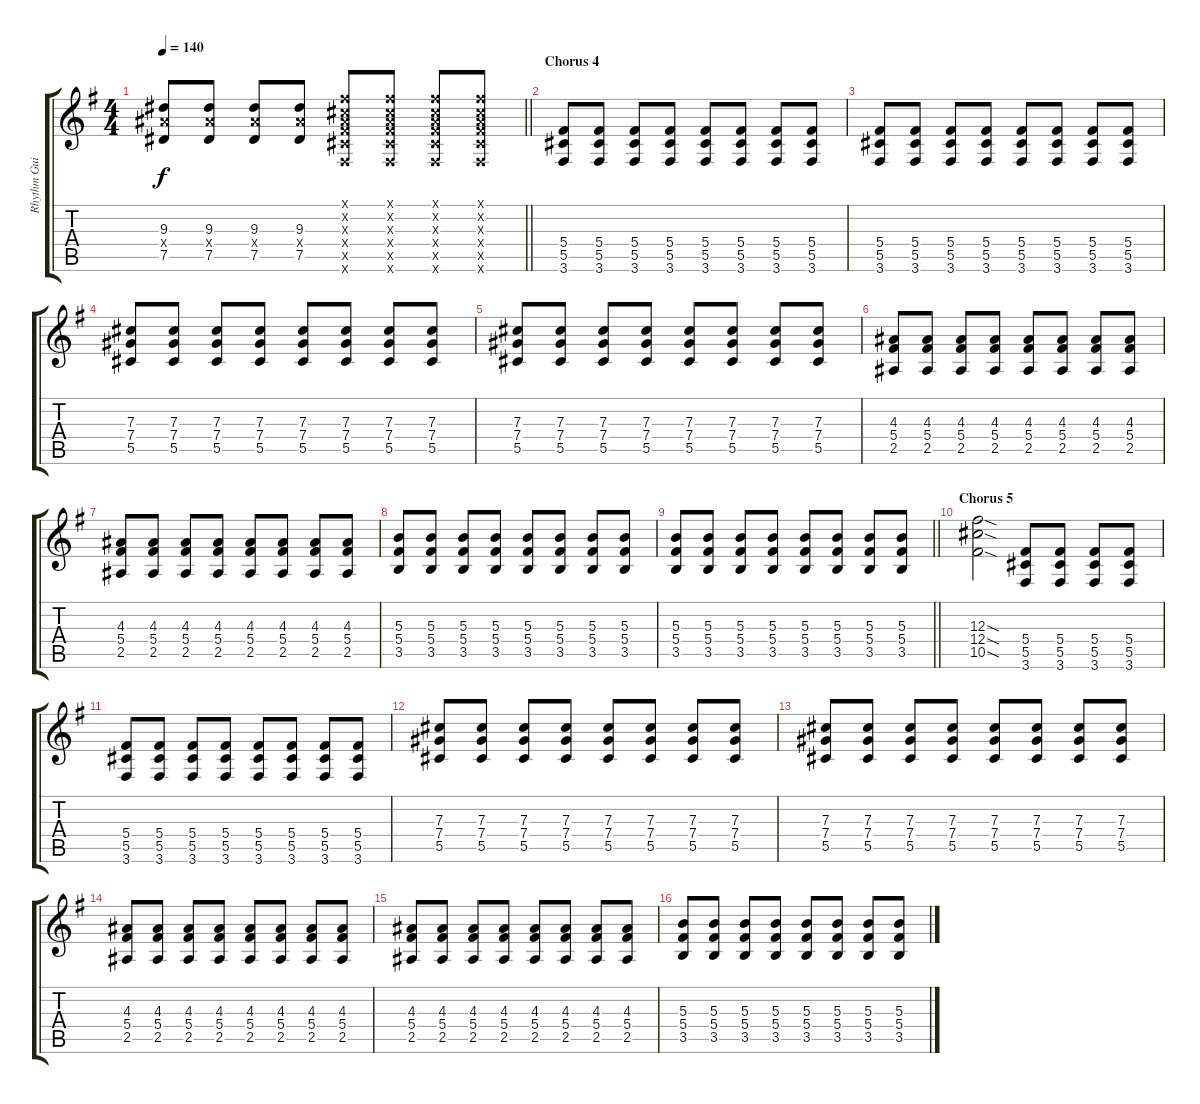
\track ("Rhythm Guitar - Eddie Reyes" "Rhythm Gui") {instrument overdrivenguitar}
\staff {score tabs}
\tuning (Eb4 Bb3 Gb3 Db3 Ab2 Eb2) {hide}
\ts (4 4)
\tempo 140
\clef g2
\barLineRight lightlight
\ks g
(9.3 9.4{x} 7.5).8{dy f} (9.3 9.4{x} 7.5).8 (9.3 9.4{x} 7.5).8 (9.3 9.4{x} 7.5).8 (3.1{x} 3.2{x} 4.3{x} 5.4{x} 5.5{x} 3.6{x}).8 (3.1{x} 3.2{x} 4.3{x} 5.4{x} 5.5{x} 3.6{x}).8 (3.1{x} 3.2{x} 4.3{x} 5.4{x} 5.5{x} 3.6{x}).8 (3.1{x} 3.2{x} 4.3{x} 5.4{x} 5.5{x} 3.6{x}).8 |
\section ("" "Chorus 4")
(5.4 5.5 3.6).8 (5.4 5.5 3.6).8 (5.4 5.5 3.6).8 (5.4 5.5 3.6).8 (5.4 5.5 3.6).8 (5.4 5.5 3.6).8 (5.4 5.5 3.6).8 (5.4 5.5 3.6).8 |
(5.4 5.5 3.6).8 (5.4 5.5 3.6).8 (5.4 5.5 3.6).8 (5.4 5.5 3.6).8 (5.4 5.5 3.6).8 (5.4 5.5 3.6).8 (5.4 5.5 3.6).8 (5.4 5.5 3.6).8 |
(7.3 7.4 5.5).8 (7.3 7.4 5.5).8 (7.3 7.4 5.5).8 (7.3 7.4 5.5).8 (7.3 7.4 5.5).8 (7.3 7.4 5.5).8 (7.3 7.4 5.5).8 (7.3 7.4 5.5).8 |
(7.3 7.4 5.5).8 (7.3 7.4 5.5).8 (7.3 7.4 5.5).8 (7.3 7.4 5.5).8 (7.3 7.4 5.5).8 (7.3 7.4 5.5).8 (7.3 7.4 5.5).8 (7.3 7.4 5.5).8 |
(4.3 5.4 2.5).8 (4.3 5.4 2.5).8 (4.3 5.4 2.5).8 (4.3 5.4 2.5).8 (4.3 5.4 2.5).8 (4.3 5.4 2.5).8 (4.3 5.4 2.5).8 (4.3 5.4 2.5).8 |
(4.3 5.4 2.5).8 (4.3 5.4 2.5).8 (4.3 5.4 2.5).8 (4.3 5.4 2.5).8 (4.3 5.4 2.5).8 (4.3 5.4 2.5).8 (4.3 5.4 2.5).8 (4.3 5.4 2.5).8 |
(5.3 5.4 3.5).8 (5.3 5.4 3.5).8 (5.3 5.4 3.5).8 (5.3 5.4 3.5).8 (5.3 5.4 3.5).8 (5.3 5.4 3.5).8 (5.3 5.4 3.5).8 (5.3 5.4 3.5).8 |
\barLineRight lightlight
(5.3 5.4 3.5).8 (5.3 5.4 3.5).8 (5.3 5.4 3.5).8 (5.3 5.4 3.5).8 (5.3 5.4 3.5).8 (5.3 5.4 3.5).8 (5.3 5.4 3.5).8 (5.3 5.4 3.5).8 |
\section ("" "Chorus 5")
(12.3{sod} 12.4{sod} 10.5{sod}).2 (5.4 5.5 3.6).8 (5.4 5.5 3.6).8 (5.4 5.5 3.6).8 (5.4 5.5 3.6).8 |
(5.4 5.5 3.6).8 (5.4 5.5 3.6).8 (5.4 5.5 3.6).8 (5.4 5.5 3.6).8 (5.4 5.5 3.6).8 (5.4 5.5 3.6).8 (5.4 5.5 3.6).8 (5.4 5.5 3.6).8 |
(7.3 7.4 5.5).8 (7.3 7.4 5.5).8 (7.3 7.4 5.5).8 (7.3 7.4 5.5).8 (7.3 7.4 5.5).8 (7.3 7.4 5.5).8 (7.3 7.4 5.5).8 (7.3 7.4 5.5).8 |
(7.3 7.4 5.5).8 (7.3 7.4 5.5).8 (7.3 7.4 5.5).8 (7.3 7.4 5.5).8 (7.3 7.4 5.5).8 (7.3 7.4 5.5).8 (7.3 7.4 5.5).8 (7.3 7.4 5.5).8 |
(4.3 5.4 2.5).8 (4.3 5.4 2.5).8 (4.3 5.4 2.5).8 (4.3 5.4 2.5).8 (4.3 5.4 2.5).8 (4.3 5.4 2.5).8 (4.3 5.4 2.5).8 (4.3 5.4 2.5).8 |
(4.3 5.4 2.5).8 (4.3 5.4 2.5).8 (4.3 5.4 2.5).8 (4.3 5.4 2.5).8 (4.3 5.4 2.5).8 (4.3 5.4 2.5).8 (4.3 5.4 2.5).8 (4.3 5.4 2.5).8 |
(5.3 5.4 3.5).8 (5.3 5.4 3.5).8 (5.3 5.4 3.5).8 (5.3 5.4 3.5).8 (5.3 5.4 3.5).8 (5.3 5.4 3.5).8 (5.3 5.4 3.5).8 (5.3 5.4 3.5).8
